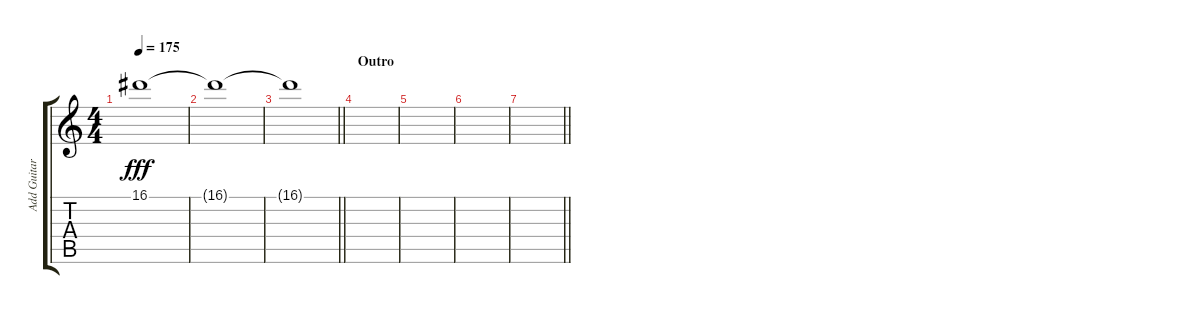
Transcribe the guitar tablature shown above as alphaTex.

\track ("Add Guitar" "Add Guitar") {instrument overdrivenguitar}
\staff {score tabs}
\tuning (B3 Gb3 D3 A2 E2 B1) {hide}
\ts (4 4)
\tempo 175
\clef g2
\ks c
16.1{t}.1{dy fff} |
16.1{t}.1 |
\barLineRight lightlight
16.1{t}.1 |
\section ("" "Outro")
|
|
|
\barLineRight lightlight
